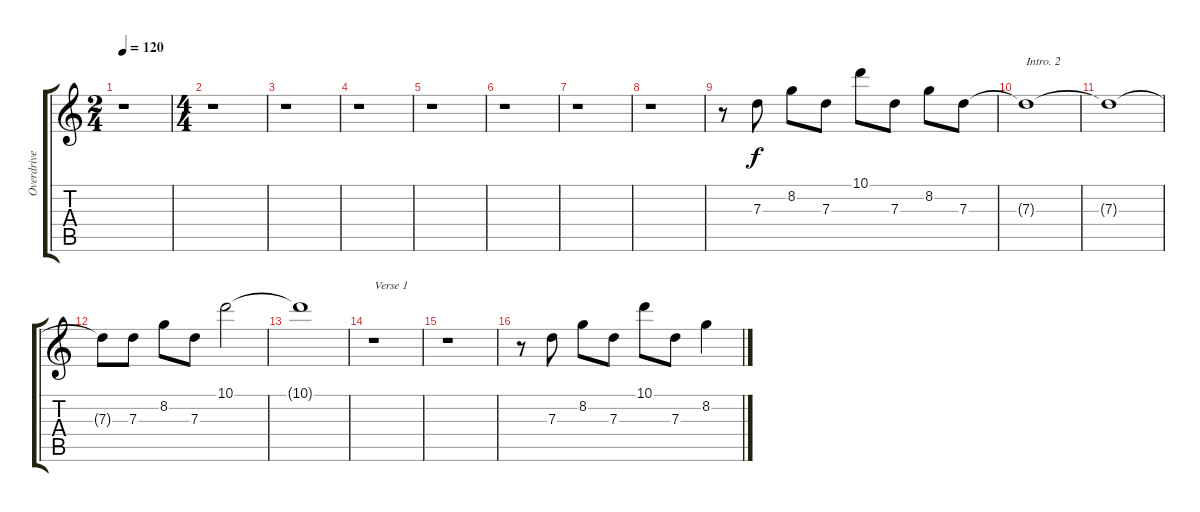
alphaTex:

\track ("Overdrive Guitar" "Overdrive ") {instrument overdrivenguitar}
\staff {score tabs}
\tuning (E4 B3 G3 D3 A2 E2) {hide}
\ts (2 4)
\tempo 120
\clef g2
\ks c
r.1{dy f instrument overdrivenguitar} |
\ts (4 4)
r.1 |
r.1 |
r.1 |
r.1 |
r.1 |
r.1 |
r.1 |
r.8 7.3.8 8.2.8 7.3.8 10.1.8 7.3.8 8.2.8 7.3.8 |
7.3{t}.1{txt "Intro. 2"} |
7.3{t}.1 |
7.3{t}.8 7.3.8 8.2.8 7.3.8 10.1.2 |
10.1{t}.1 |
r.1{txt "Verse 1"} |
r.1 |
r.8 7.3.8 8.2.8 7.3.8 10.1.8 7.3.8 8.2.4
